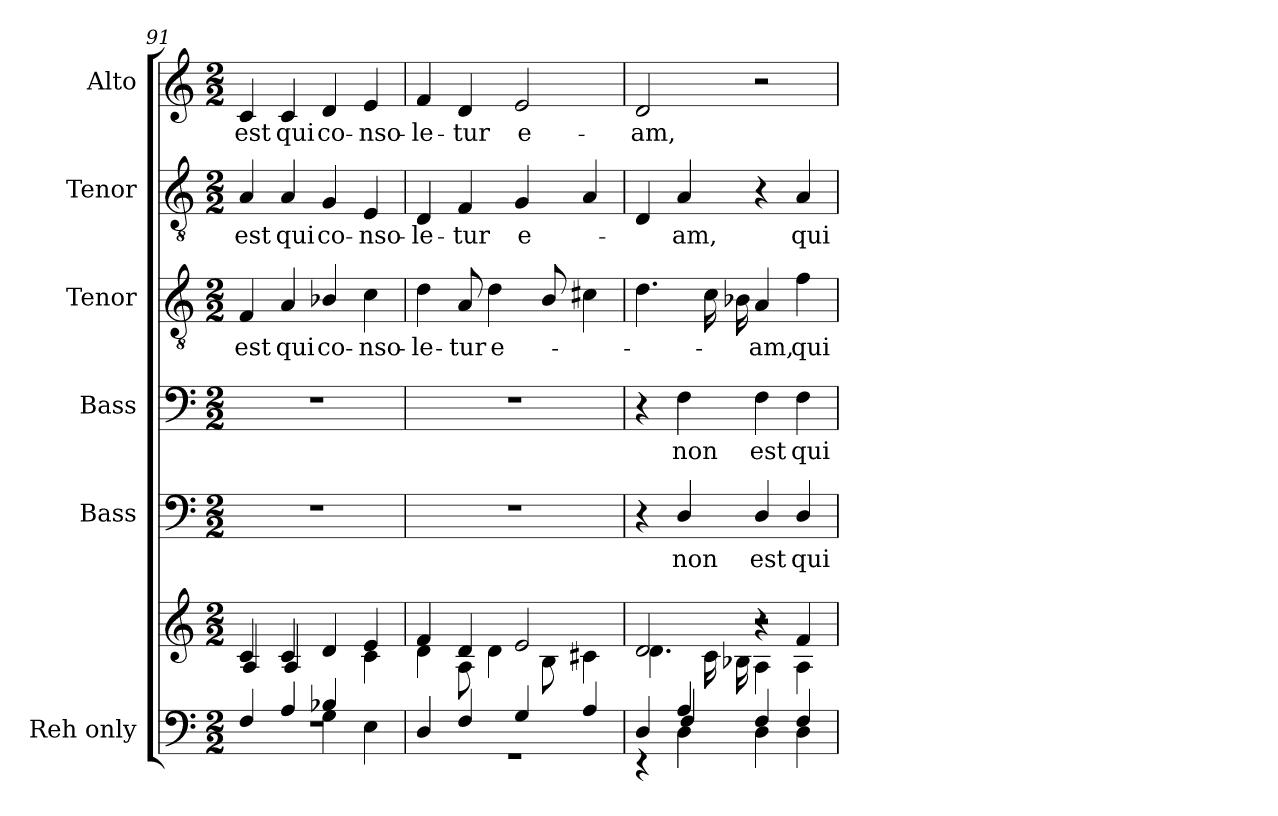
**kern	**kern	**kern	**text	**kern	**text	**kern	**text	**kern	**text	**kern	**text
*part6	*part6	*part5	*part5	*part4	*part4	*part3	*part3	*part2	*part2	*part1	*part1
*staff7	*staff6	*staff5	*staff5	*staff4	*staff4	*staff3	*staff3	*staff2	*staff2	*staff1	*staff1
*I"Reh only	*	*I"Bass	*	*I"Bass	*	*I"Tenor	*	*I"Tenor	*	*I"Alto	*
*	*	*I'B.	*	*I'B.	*	*I'T.	*	*I'T.	*	*I'A.	*
*clefF4	*clefG2	*clefF4	*	*clefF4	*	*clefGv2	*	*clefGv2	*	*clefG2	*
*	*	*	*	*	*	*ITrd7c12	*	*ITrd7c12	*	*	*
*k[]	*k[]	*k[]	*	*k[]	*	*k[]	*	*k[]	*	*k[]	*
*C:	*C:	*C:	*	*C:	*	*C:	*	*C:	*	*C:	*
*M2/2	*M2/2	*M2/2	*	*M2/2	*	*M2/2	*	*M2/2	*	*M2/2	*
=91	=91	=91	=91	=91	=91	=91	=91	=91	=91	=91	=91
*^	*^	*	*	*	*	*	*	*	*	*	*
*	*^	*	*^	*	*	*	*	*	*	*	*	*	*
!	!	!	!	!	!	!	!	!	!	!	!LO:LY:b:color=#000000	!	!	!	!
!	!	!	!	!	!	!	!	!	!	!	!	!	!LO:LY:b:color=#000000	!	!
!	!	!	!	!	!	!	!	!	!	!	!	!	!	!	!LO:LY:b:color=#000000
4Fi/	2ryy	1r	4ci/	2.ryy	4Ai/	1r	.	1r	.	4FFi/	est	4AAi/	est	4ci/	est
!	!	!	!	!	!	!	!	!	!	!	!LO:LY:b:color=#000000	!	!	!	!
!	!	!	!	!	!	!	!	!	!	!	!	!	!LO:LY:b:color=#000000	!	!
!	!	!	!	!	!	!	!	!	!	!	!	!	!	!	!LO:LY:b:color=#000000
4Ai/	.	.	4ci/	.	4Ai/	.	.	.	.	4AAi/	qui	4AAi/	qui	4ci/	qui
!	!	!	!	!	!	!	!	!	!	!	!LO:LY:b:color=#000000	!	!	!	!
!	!	!	!	!	!	!	!	!	!	!	!	!	!LO:LY:b:color=#000000	!	!
!	!	!	!	!	!	!	!	!	!	!	!	!	!	!	!LO:LY:b:color=#000000
4B-Xi/	4Gi\	.	4di/	.	2ryy	.	.	.	.	4BB-Xi/	co-	4GGi/	co-	4di/	co-
!	!	!	!	!	!	!	!	!	!	!	!LO:LY:b:color=#000000	!	!	!	!
!	!	!	!	!	!	!	!	!	!	!	!	!	!LO:LY:b:color=#000000	!	!
!	!	!	!	!	!	!	!	!	!	!	!	!	!	!	!LO:LY:b:color=#000000
4ryy	4Ei\	.	4ei/	4ci\	.	.	.	.	.	4Ci\	-nso-	4EEi/	-nso-	4ei/	-nso-
*	*v	*v	*	*	*	*	*	*	*	*	*	*	*	*	*
*	*	*	*v	*v	*	*	*	*	*	*	*	*	*	*
=92	=92	=92	=92	=92	=92	=92	=92	=92	=92	=92	=92	=92	=92
!	!	!	!	!	!	!	!	!	!LO:LY:b:color=#000000	!	!	!	!
!	!	!	!	!	!	!	!	!	!	!	!LO:LY:b:color=#000000	!	!
!	!	!	!	!	!	!	!	!	!	!	!	!	!LO:LY:b:color=#000000
4Di/	1r	4fi/	4di\	1r	.	1r	.	4Di\	-le-	4DDi/	-le-	4fi/	-le-
!	!	!	!	!	!	!	!	!	!LO:LY:b:color=#000000	!	!	!	!
!	!	!	!	!	!	!	!	!	!	!	!LO:LY:b:color=#000000	!	!
!	!	!	!	!	!	!	!	!	!	!	!	!	!LO:LY:b:color=#000000
4Fi/	.	4di/	8Ai\	.	.	.	.	8AAi/	-tur	4FFi/	-tur	4di/	-tur
!	!	!	!	!	!	!	!	!	!LO:LY:b:color=#000000	!	!	!	!
.	.	.	4di\	.	.	.	.	4Di\	e-	.	.	.	.
!	!	!	!	!	!	!	!	!	!	!	!LO:LY:b:color=#000000	!	!
!	!	!	!	!	!	!	!	!	!	!	!	!	!LO:LY:b:color=#000000
4Gi/	.	2ei/	.	.	.	.	.	.	.	4GGi/	e-	2ei/	e-
.	.	.	8Bi\	.	.	.	.	8BBi/	.	.	.	.	.
4Ai/	.	.	4c#Xi\	.	.	.	.	4C#Xi\	.	4AAi/	.	.	.
=93	=93	=93	=93	=93	=93	=93	=93	=93	=93	=93	=93	=93	=93
*	*^	*	*^	*	*	*	*	*	*	*	*	*	*
!	!	!	!	!	!	!	!	!	!	!	!	!	!	!	!LO:LY:b:color=#000000
4Di/	4ryy	4r	2di/	4.di\	2ryy	4r	.	4r	.	4.Di\	.	4DDi/	.	2di/	-am,
!	!	!	!	!	!	!	!LO:LY:b:color=#000000	!	!	!	!	!	!	!	!
!	!	!	!	!	!	!	!	!	!LO:LY:b:color=#000000	!	!	!	!	!	!
!	!	!	!	!	!	!	!	!	!	!	!	!	!LO:LY:b:color=#000000	!	!
4Ai/	4Fi/	4Di\	.	.	.	4Di/	non	4Fi\	non	.	.	4AAi/	-am,	.	.
.	.	.	.	16ci\	.	.	.	.	.	16Ci\	.	.	.	.	.
.	.	.	.	16B-Xi\	.	.	.	.	.	16BB-Xi\	.	.	.	.	.
!	!	!	!	!	!	!	!LO:LY:b:color=#000000	!	!	!	!	!	!	!	!
!	!	!	!	!	!	!	!	!	!LO:LY:b:color=#000000	!	!	!	!	!	!
!	!	!	!	!	!	!	!	!	!	!	!LO:LY:b:color=#000000	!	!	!	!
2ryy	4Fi/	4Di\	2r	4Ai\	4r	4Di/	est	4Fi\	est	4AAi/	-am,	4r	.	2r	.
!	!	!	!	!	!	!	!LO:LY:b:color=#000000	!	!	!	!	!	!	!	!
!	!	!	!	!	!	!	!	!	!LO:LY:b:color=#000000	!	!	!	!	!	!
!	!	!	!	!	!	!	!	!	!	!	!LO:LY:b:color=#000000	!	!	!	!
!	!	!	!	!	!	!	!	!	!	!	!	!	!LO:LY:b:color=#000000	!	!
.	4Fi/	4Di\	.	4fi/	4Ai\	4Di/	qui	4Fi\	qui	4Fi\	qui	4AAi/	qui	.	.
*v	*v	*v	*	*	*	*	*	*	*	*	*	*	*	*	*
*	*v	*v	*v	*	*	*	*	*	*	*	*	*	*
=	=	=	=	=	=	=	=	=	=	=	=
*-	*-	*-	*-	*-	*-	*-	*-	*-	*-	*-	*-
